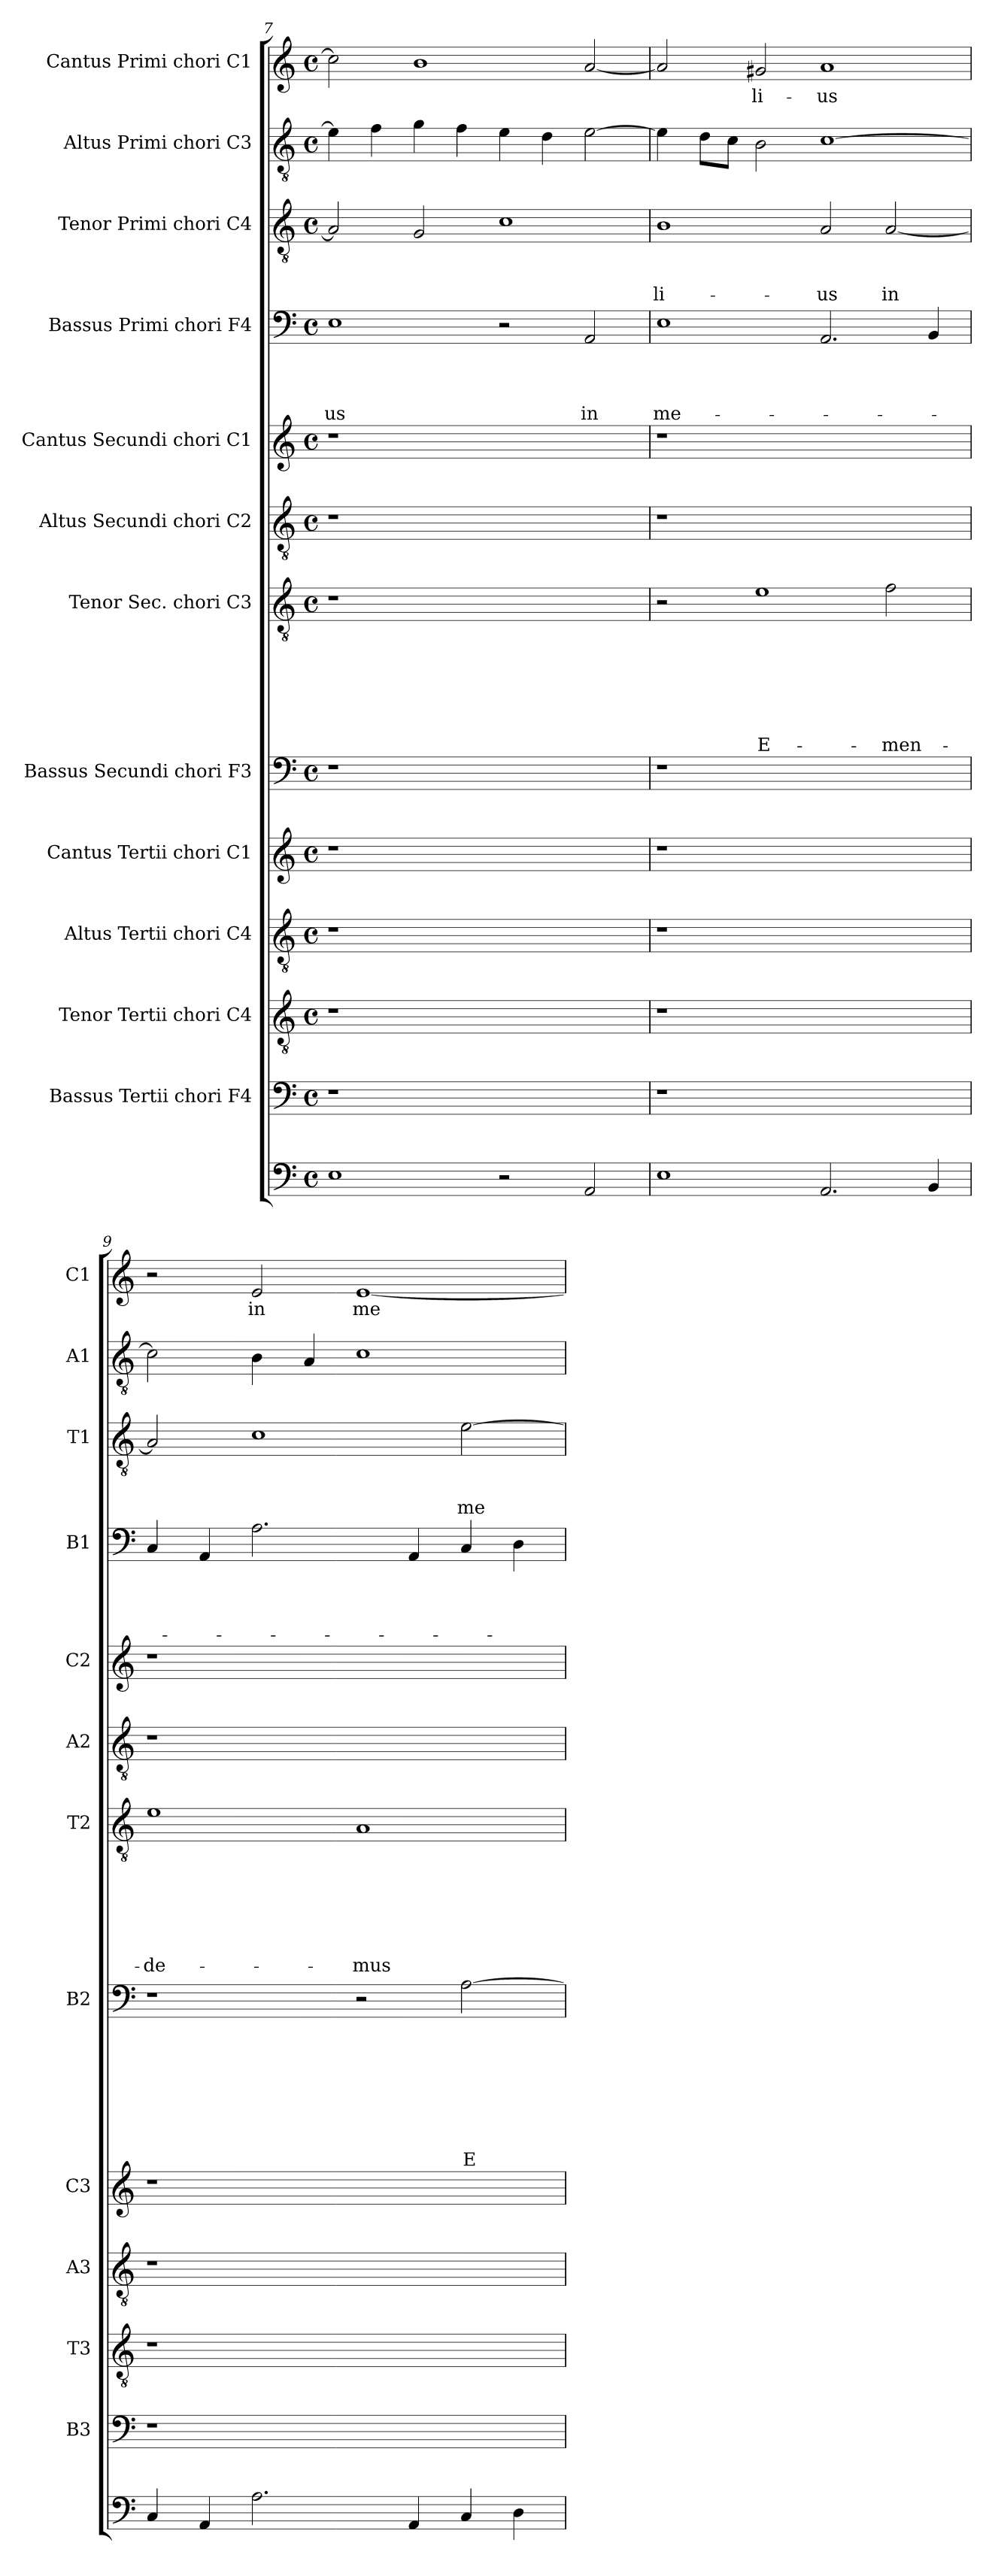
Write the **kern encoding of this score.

**kern	**kern	**kern	**kern	**kern	**kern	**text	**text	**text	**text	**text	**text	**text	**text	**kern	**text	**text	**text	**text	**text	**text	**text	**kern	**kern	**kern	**text	**text	**text	**text	**kern	**text	**text	**text	**kern	**kern	**text
*part13	*part12	*part11	*part10	*part9	*part8	*part8	*part8	*part8	*part8	*part8	*part8	*part8	*part8	*part7	*part7	*part7	*part7	*part7	*part7	*part7	*part7	*part6	*part5	*part4	*part4	*part4	*part4	*part4	*part3	*part3	*part3	*part3	*part2	*part1	*part1
*staff13	*staff12	*staff11	*staff10	*staff9	*staff8	*staff8	*staff8	*staff8	*staff8	*staff8	*staff8	*staff8	*staff8	*staff7	*staff7	*staff7	*staff7	*staff7	*staff7	*staff7	*staff7	*staff6	*staff5	*staff4	*staff4	*staff4	*staff4	*staff4	*staff3	*staff3	*staff3	*staff3	*staff2	*staff1	*staff1
*	*I"Bassus  Tertii chori F4	*I"Tenor Tertii chori C4	*I"Altus Tertii chori C4	*I"Cantus Tertii chori C1	*I"Bassus Secundi chori F3	*	*	*	*	*	*	*	*	*I"Tenor Sec. chori C3	*	*	*	*	*	*	*	*I"Altus Secundi chori C2	*I"Cantus Secundi chori C1	*I"Bassus Primi chori F4	*	*	*	*	*I"Tenor Primi chori C4	*	*	*	*I"Altus Primi chori C3	*I"Cantus  Primi chori C1	*
*	*I'B3	*I'T3	*I'A3	*I'C3	*I'B2	*	*	*	*	*	*	*	*	*I'T2	*	*	*	*	*	*	*	*I'A2	*I'C2	*I'B1	*	*	*	*	*I'T1	*	*	*	*I'A1	*I'C1	*
!!LO:PB:g=z
*clefF4	*clefF4	*clefGv2	*clefGv2	*clefG2	*clefF4	*	*	*	*	*	*	*	*	*clefGv2	*	*	*	*	*	*	*	*clefGv2	*clefG2	*clefF4	*	*	*	*	*clefGv2	*	*	*	*clefGv2	*clefG2	*
*k[]	*k[]	*k[]	*k[]	*k[]	*k[]	*	*	*	*	*	*	*	*	*k[]	*	*	*	*	*	*	*	*k[]	*k[]	*k[]	*	*	*	*	*k[]	*	*	*	*k[]	*k[]	*
*C:	*C:	*C:	*C:	*C:	*C:	*	*	*	*	*	*	*	*	*C:	*	*	*	*	*	*	*	*C:	*C:	*C:	*	*	*	*	*C:	*	*	*	*C:	*C:	*
*M4/4	*M4/4	*M4/4	*M4/4	*M4/4	*M4/4	*	*	*	*	*	*	*	*	*M4/4	*	*	*	*	*	*	*	*M4/4	*M4/4	*M4/4	*	*	*	*	*M4/4	*	*	*	*M4/4	*M4/4	*
*met(c)	*met(c)	*met(c)	*met(c)	*met(c)	*met(c)	*	*	*	*	*	*	*	*	*met(c)	*	*	*	*	*	*	*	*met(c)	*met(c)	*met(c)	*	*	*	*	*met(c)	*	*	*	*met(c)	*met(c)	*
=7	=7	=7	=7	=7	=7	=7	=7	=7	=7	=7	=7	=7	=7	=7	=7	=7	=7	=7	=7	=7	=7	=7	=7	=7	=7	=7	=7	=7	=7	=7	=7	=7	=7	=7	=7
!	!	!	!	!	!	!	!	!	!	!	!	!	!	!	!	!	!	!	!	!	!	!	!	!	!	!	!	!LO:LY:b	!	!	!	!	!	!	!
1E	1r	1r	1r	1r	1r	.	.	.	.	.	.	.	.	1r	.	.	.	.	.	.	.	1r	1r	1E	.	.	.	-us	2A/]	.	.	.	4e\]	2cc\]	.
.	.	.	.	.	.	.	.	.	.	.	.	.	.	.	.	.	.	.	.	.	.	.	.	.	.	.	.	.	.	.	.	.	4f\	.	.
.	.	.	.	.	.	.	.	.	.	.	.	.	.	.	.	.	.	.	.	.	.	.	.	.	.	.	.	.	2G/	.	.	.	4g\	1b	.
.	.	.	.	.	.	.	.	.	.	.	.	.	.	.	.	.	.	.	.	.	.	.	.	.	.	.	.	.	.	.	.	.	4f\	.	.
2r	1ryy	1ryy	1ryy	1ryy	1ryy	.	.	.	.	.	.	.	.	1ryy	.	.	.	.	.	.	.	1ryy	1ryy	2r	.	.	.	.	1c	.	.	.	4e\	.	.
.	.	.	.	.	.	.	.	.	.	.	.	.	.	.	.	.	.	.	.	.	.	.	.	.	.	.	.	.	.	.	.	.	4d\	.	.
!	!	!	!	!	!	!	!	!	!	!	!	!	!	!	!	!	!	!	!	!	!	!	!	!	!	!	!	!LO:LY:b	!	!	!	!	!	!	!
2AA/	.	.	.	.	.	.	.	.	.	.	.	.	.	.	.	.	.	.	.	.	.	.	.	2AA/	.	.	.	in	.	.	.	.	[2e\	[2a/	.
=8	=8	=8	=8	=8	=8	=8	=8	=8	=8	=8	=8	=8	=8	=8	=8	=8	=8	=8	=8	=8	=8	=8	=8	=8	=8	=8	=8	=8	=8	=8	=8	=8	=8	=8	=8
!	!	!	!	!	!	!	!	!	!	!	!	!	!	!	!	!	!	!	!	!	!	!	!	!	!	!	!	!LO:LY:b	!	!	!	!LO:LY:b	!	!	!
1E	1r	1r	1r	1r	1r	.	.	.	.	.	.	.	.	2r	.	.	.	.	.	.	.	1r	1r	1E	.	.	.	me-	1B	.	.	-li-	4e\]	2a/]	.
.	.	.	.	.	.	.	.	.	.	.	.	.	.	.	.	.	.	.	.	.	.	.	.	.	.	.	.	.	.	.	.	.	8d\L	.	.
.	.	.	.	.	.	.	.	.	.	.	.	.	.	.	.	.	.	.	.	.	.	.	.	.	.	.	.	.	.	.	.	.	8c\J	.	.
!	!	!	!	!	!	!	!	!	!	!	!	!	!	!	!	!	!	!	!	!	!LO:LY:b	!	!	!	!	!	!	!	!	!	!	!	!	!	!LO:LY:b
.	.	.	.	.	.	.	.	.	.	.	.	.	.	1e	.	.	.	.	.	.	E-	.	.	.	.	.	.	.	.	.	.	.	2B\	2g#X/	-li-
!	!	!	!	!	!	!	!	!	!	!	!	!	!	!	!	!	!	!	!	!	!	!	!	!	!	!	!	!	!	!	!	!LO:LY:b	!	!	!LO:LY:b
2.AA/	1ryy	1ryy	1ryy	1ryy	1ryy	.	.	.	.	.	.	.	.	.	.	.	.	.	.	.	.	1ryy	1ryy	2.AA/	.	.	.	.	2A/	.	.	-us	[1c	1a	-us
!	!	!	!	!	!	!	!	!	!	!	!	!	!	!	!	!	!	!	!	!	!LO:LY:b	!	!	!	!	!	!	!	!	!	!	!LO:LY:b	!	!	!
.	.	.	.	.	.	.	.	.	.	.	.	.	.	2f\	.	.	.	.	.	.	-men-	.	.	.	.	.	.	.	[2A/	.	.	in	.	.	.
4BB/	.	.	.	.	.	.	.	.	.	.	.	.	.	.	.	.	.	.	.	.	.	.	.	4BB/	.	.	.	.	.	.	.	.	.	.	.
=9	=9	=9	=9	=9	=9	=9	=9	=9	=9	=9	=9	=9	=9	=9	=9	=9	=9	=9	=9	=9	=9	=9	=9	=9	=9	=9	=9	=9	=9	=9	=9	=9	=9	=9	=9
!	!	!	!	!	!	!	!	!	!	!	!	!	!	!	!	!	!	!	!	!	!LO:LY:b	!	!	!	!	!	!	!	!	!	!	!	!	!	!
4C/	1r	1r	1r	1r	1r	.	.	.	.	.	.	.	.	1e	.	.	.	.	.	.	-de-	1r	1r	4C/	.	.	.	.	2A/]	.	.	.	2c\]	2r	.
4AA/	.	.	.	.	.	.	.	.	.	.	.	.	.	.	.	.	.	.	.	.	.	.	.	4AA/	.	.	.	.	.	.	.	.	.	.	.
!	!	!	!	!	!	!	!	!	!	!	!	!	!	!	!	!	!	!	!	!	!	!	!	!	!	!	!	!	!	!	!	!	!	!	!LO:LY:b
2.A\	.	.	.	.	.	.	.	.	.	.	.	.	.	.	.	.	.	.	.	.	.	.	.	2.A\	.	.	.	.	1c	.	.	.	4B\	2e/	in
.	.	.	.	.	.	.	.	.	.	.	.	.	.	.	.	.	.	.	.	.	.	.	.	.	.	.	.	.	.	.	.	.	4A/	.	.
!	!	!	!	!	!	!	!	!	!	!	!	!	!	!	!	!	!	!	!	!	!LO:LY:b	!	!	!	!	!	!	!	!	!	!	!	!	!	!LO:LY:b
.	1ryy	1ryy	1ryy	1ryy	2r	.	.	.	.	.	.	.	.	1A	.	.	.	.	.	.	-mus	1ryy	1ryy	.	.	.	.	.	.	.	.	.	1c	[1e	me-
4AA/	.	.	.	.	.	.	.	.	.	.	.	.	.	.	.	.	.	.	.	.	.	.	.	4AA/	.	.	.	.	.	.	.	.	.	.	.
!	!	!	!	!	!	!	!	!	!	!	!	!	!LO:LY:b	!	!	!	!	!	!	!	!	!	!	!	!	!	!	!	!	!	!	!LO:LY:b	!	!	!
4C/	.	.	.	.	[2A\	.	.	.	.	.	.	.	E-	.	.	.	.	.	.	.	.	.	.	4C/	.	.	.	.	[2e\	.	.	me-	.	.	.
4D\	.	.	.	.	.	.	.	.	.	.	.	.	.	.	.	.	.	.	.	.	.	.	.	4D\	.	.	.	.	.	.	.	.	.	.	.
=	=	=	=	=	=	=	=	=	=	=	=	=	=	=	=	=	=	=	=	=	=	=	=	=	=	=	=	=	=	=	=	=	=	=	=
*-	*-	*-	*-	*-	*-	*-	*-	*-	*-	*-	*-	*-	*-	*-	*-	*-	*-	*-	*-	*-	*-	*-	*-	*-	*-	*-	*-	*-	*-	*-	*-	*-	*-	*-	*-
